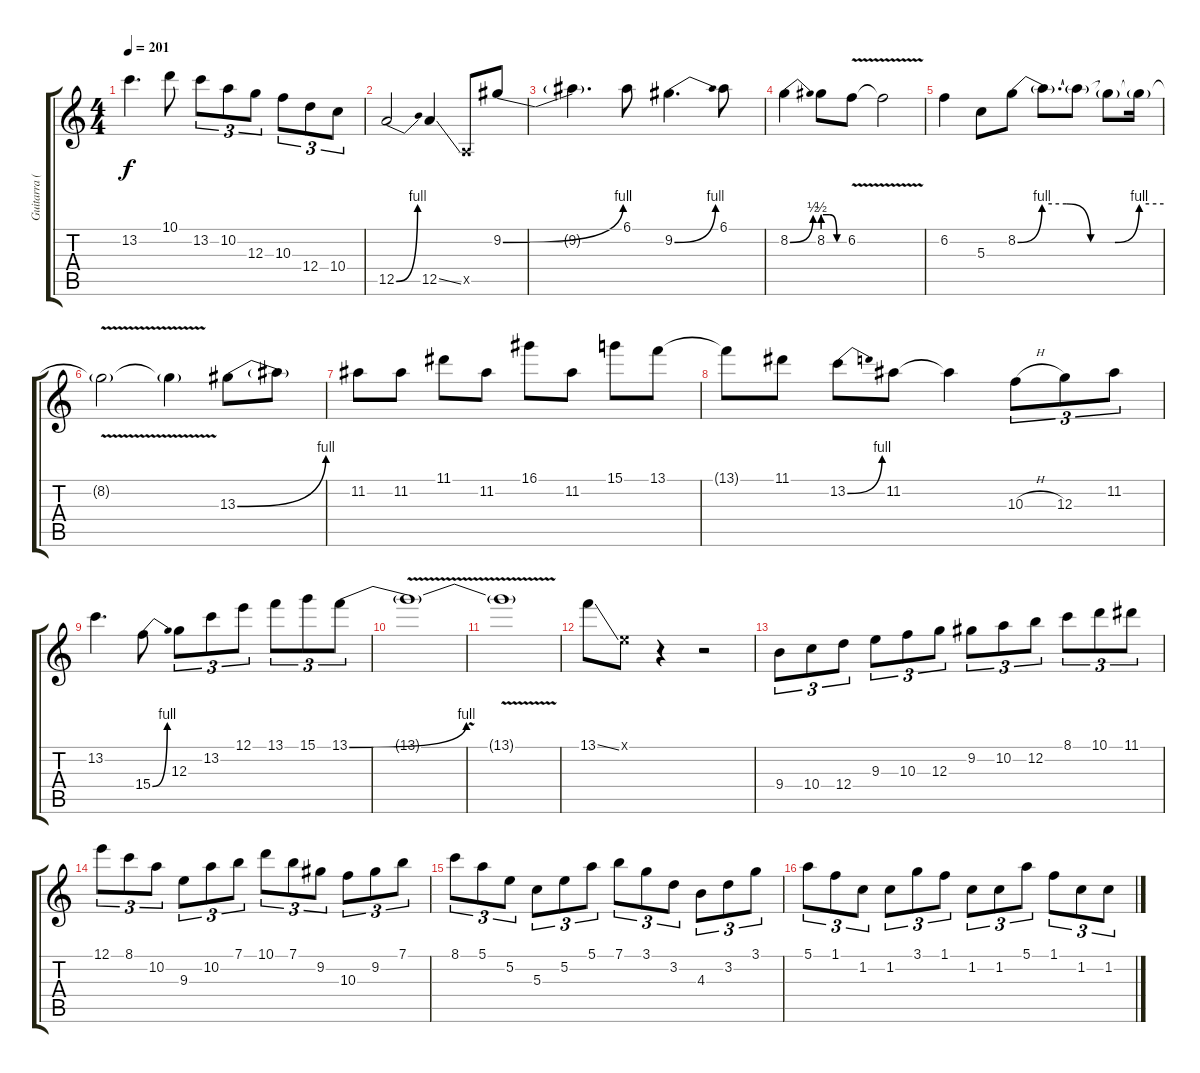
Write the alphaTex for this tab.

\track ("Guitarra (Morse)" "Guitarra (") {instrument electricguitarclean}
\staff {score tabs}
\tuning (E4 B3 G3 D3 A2 E2) {hide}
\ts (4 4)
\tempo 201
\clef g2
\ks c
13.2{t}.4{d dy f} 10.1.8 13.2.8{tu (3 2)} 10.2.8{tu (3 2)} 12.3.8{tu (3 2)} 10.3.8{tu (3 2)} 12.4.8{tu (3 2)} 10.4.8{tu (3 2)} |
12.5{be (bend 0 0 60 4)}.2 12.5{ss}.4 0.5{x}.8 9.2{be (bend 0 0 60 4)}.8 |
9.2{t}.4{d} 6.1.8 9.2{be (bend 0 0 60 4)}.4{d} 6.1.8 |
8.2{be (bend 0 0 60 2)}.4 8.2{be (custom 0 2 20 2 40 0 60 0)}.8 6.2{v}.8 6.2{v t}.2 |
6.2.4 5.3.8 8.2{be (custom 0 0 10 4 20 4 30 0 40 0 50 4 60 4)}.8 8.2{t}.8{d} 8.2{t}.8 8.2{t}.8 8.2{t}.16 |
8.2{v t}.2 8.2{v t}.4 13.3{be (bend 0 0 60 4)}.8 13.3{t}.8 |
11.2.8 11.2.8 11.1.8 11.2.8 16.1.8 11.2.8 15.1.8 13.1.8 |
13.1{t}.8 11.1.8 13.2{be (bend 0 0 60 4)}.8 11.2.8 11.2{t}.4 10.3{h}.8{tu (3 2)} 12.3.8{tu (3 2)} 11.2.8{tu (3 2)} |
13.2.4{d} 15.4{be (bend 0 0 60 4)}.8 12.3.8{tu (3 2)} 13.2.8{tu (3 2)} 12.1.8{tu (3 2)} 13.1.8{tu (3 2)} 15.1.8{tu (3 2)} 13.1{be (bend 0 0 60 4)}.8{tu (3 2)} |
13.1{v t}.1 |
13.1{t}.1 |
13.1{ss}.8 0.1{x}.8 r.4 r.2 |
9.4.8{tu (3 2)} 10.4.8{tu (3 2)} 12.4.8{tu (3 2)} 9.3.8{tu (3 2)} 10.3.8{tu (3 2)} 12.3.8{tu (3 2)} 9.2.8{tu (3 2)} 10.2.8{tu (3 2)} 12.2.8{tu (3 2)} 8.1.8{tu (3 2)} 10.1.8{tu (3 2)} 11.1.8{tu (3 2)} |
12.1.8{tu (3 2)} 8.1.8{tu (3 2)} 10.2.8{tu (3 2)} 9.3.8{tu (3 2)} 10.2.8{tu (3 2)} 7.1.8{tu (3 2)} 10.1.8{tu (3 2)} 7.1.8{tu (3 2)} 9.2.8{tu (3 2)} 10.3.8{tu (3 2)} 9.2.8{tu (3 2)} 7.1.8{tu (3 2)} |
8.1.8{tu (3 2)} 5.1.8{tu (3 2)} 5.2.8{tu (3 2)} 5.3.8{tu (3 2)} 5.2.8{tu (3 2)} 5.1.8{tu (3 2)} 7.1.8{tu (3 2)} 3.1.8{tu (3 2)} 3.2.8{tu (3 2)} 4.3.8{tu (3 2)} 3.2.8{tu (3 2)} 3.1.8{tu (3 2)} |
5.1.8{tu (3 2)} 1.1.8{tu (3 2)} 1.2.8{tu (3 2)} 1.2.8{tu (3 2)} 3.1.8{tu (3 2)} 1.1.8{tu (3 2)} 1.2.8{tu (3 2)} 1.2.8{tu (3 2)} 5.1.8{tu (3 2)} 1.1.8{tu (3 2)} 1.2.8{tu (3 2)} 1.2.8{tu (3 2)}
